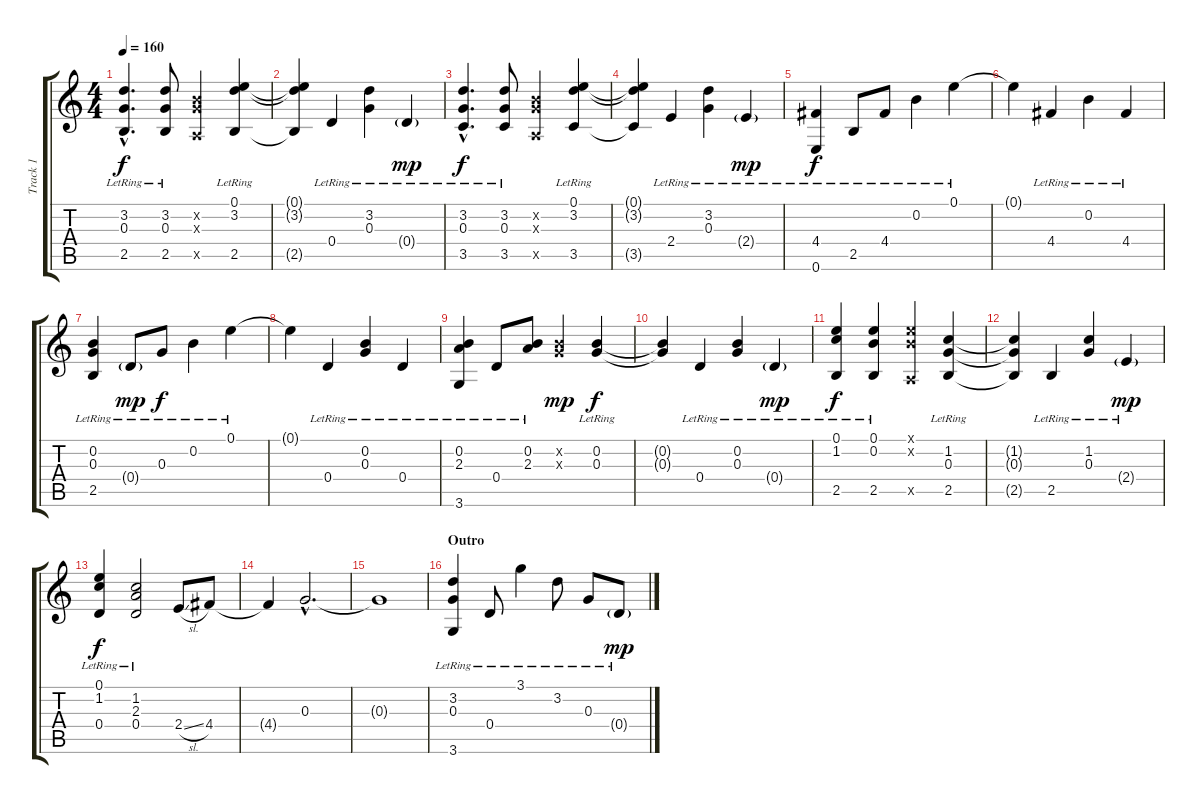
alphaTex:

\track ("Track 1" "Track 1") {instrument acousticguitarsteel}
\staff {score tabs}
\tuning (E4 B3 G3 D3 A2 E2) {hide}
\ts (4 4)
\tempo 160
\clef g2
\ks c
(3.2{hac lr} 0.3{hac lr} 2.5{hac lr}).4{d dy f} (3.2{lr} 0.3{lr} 2.5{lr}).8 (0.2{x} 0.3{x} 0.5{x}).4 (0.1{lr} 3.2{lr} 2.5{lr}).4 |
(0.1{t} 3.2{t} 2.5{t}).4 0.4{lr}.4 (3.2{lr} 0.3{lr}).4 0.4{g lr}.4{dy mp} |
(3.2{hac lr} 0.3{hac lr} 3.5{hac lr}).4{d dy f} (3.2{lr} 0.3{lr} 3.5{lr}).8 (0.2{x} 0.3{x} 0.5{x}).4 (0.1{lr} 3.2{lr} 3.5{lr}).4 |
(0.1{t} 3.2{t} 3.5{t}).4 2.4{lr}.4 (3.2{lr} 0.3{lr}).4 2.4{g lr}.4{dy mp} |
(4.4{lr} 0.6{lr}).4{dy f} 2.5{lr}.8 4.4{lr}.8 0.2{lr}.4 0.1{lr}.4 |
0.1{t}.4 4.4{lr}.4 0.2{lr}.4 4.4{lr}.4 |
(0.2{lr} 0.3{lr} 2.5{lr}).4 0.4{g lr}.8{dy mp} 0.3{lr}.8{dy f} 0.2{lr}.4 0.1{lr}.4 |
0.1{t}.4 0.4{lr}.4 (0.2{lr} 0.3{lr}).4 0.4{lr}.4 |
(0.2{lr} 2.3{lr} 3.6{lr}).4 0.4{lr}.8 (0.2{lr} 2.3{lr}).8 (0.2{x} 0.3{x}).4{dy mp} (0.2{lr} 0.3{lr}).4{dy f} |
(0.2{t} 0.3{t}).4 0.4{lr}.4 (0.2{lr} 0.3{lr}).4 0.4{g lr}.4{dy mp} |
(0.1{lr} 1.2{lr} 2.5{lr}).4{dy f} (0.1{lr} 0.2{lr} 2.5{lr}).4 (0.1{x} 0.2{x} 0.5{x}).4 (1.2{lr} 0.3{lr} 2.5{lr}).4 |
(1.2{t} 0.3{t} 2.5{t}).4 2.5{lr}.4 (1.2{lr} 0.3{lr}).4 2.4{g lr}.4{dy mp} |
(0.1 1.2{lr} 0.4{lr}).4{dy f} (1.2{lr} 2.3{lr} 0.4{lr}).2 2.4{sl}.8 4.4.8 |
4.4{t}.4 0.3{hac}.2{d} |
0.3{t}.1 |
\section ("" "Outro")
(3.2{lr} 0.3{lr} 3.6{lr}).4 0.4{lr}.8 3.1{lr}.4 3.2{lr}.8 0.3{lr}.8 0.4{g lr}.8{dy mp}
